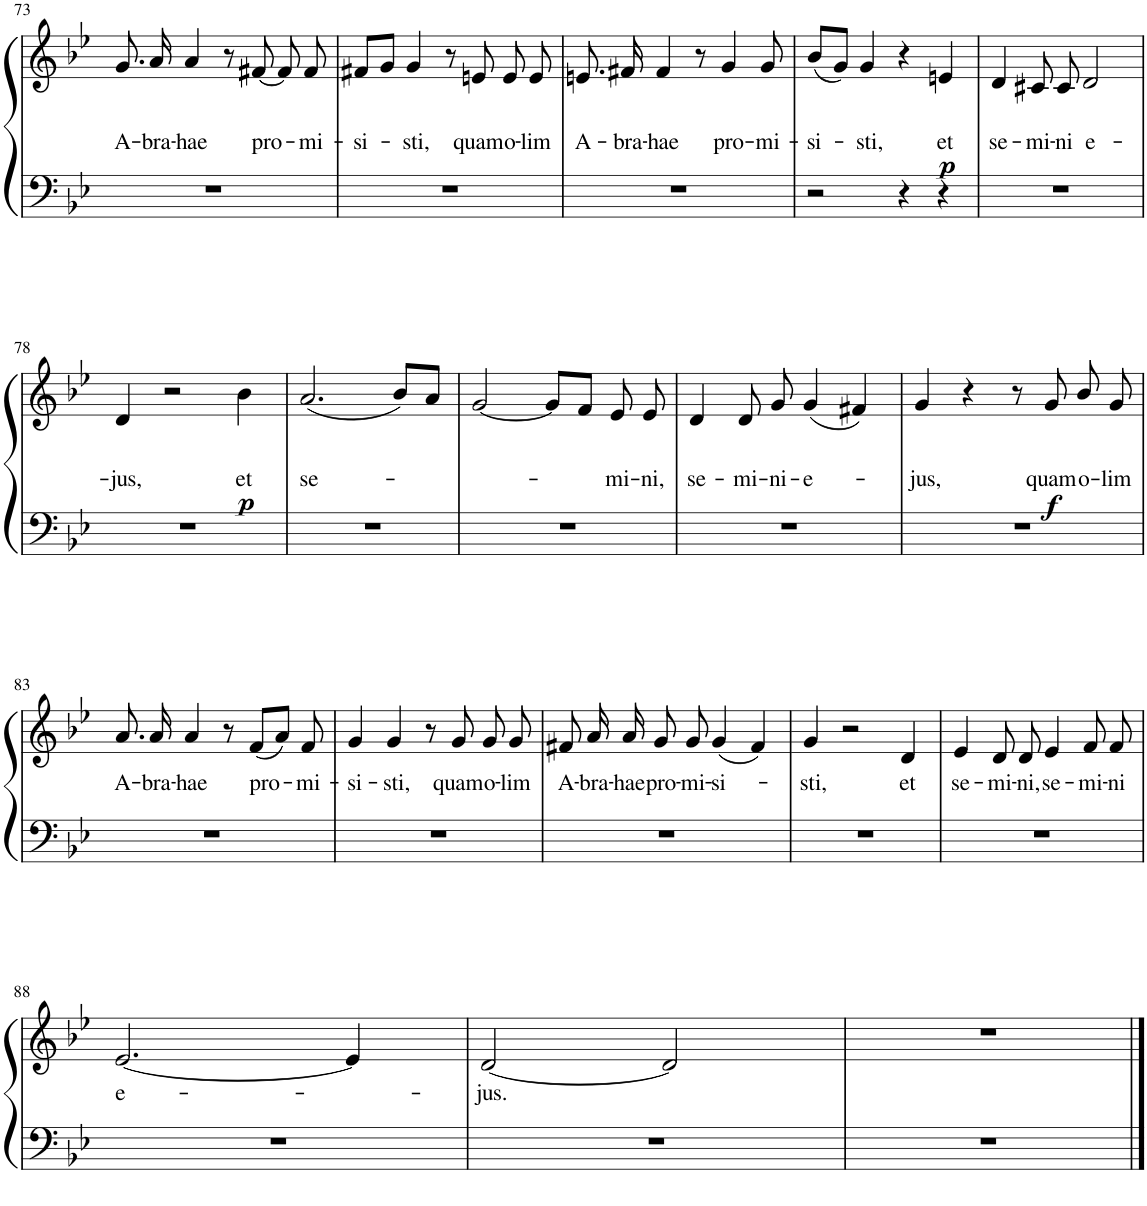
**kern	**kern	**text	**dynam
*part1	*part1	*part1	*part1
*staff2	*staff1	*staff1	*staff1/2
*I"Piano	*	*	*
*I'Pno.	*	*	*
!!LO:PB:g=z
*clefF4	*clefG2	*	*
*k[b-e-]	*k[b-e-]	*	*
*M4/4	*M4/4	*	*
*met(c)	*met(c)	*	*
=73	=73	=73	=73
!	!	!LO:LY:b	!
1r	8.g/	A-	.
!	!	!LO:LY:b	!
.	16a/	-bra-	.
!	!	!LO:LY:b	!
.	4a/	-hae	.
.	8r	.	.
!	!	!LO:LY:b	!
.	[8f#X/	pro-	.
.	8f#/]	.	.
!	!	!LO:LY:b	!
.	8f#/	-mi-	.
=74	=74	=74	=74
!	!	!LO:LY:b	!
1r	8f#X/L	-si-	.
.	8g/J	.	.
!	!	!LO:LY:b	!
.	4g/	-sti,	.
.	8r	.	.
!	!	!LO:LY:b	!
.	8en/	quam	.
!	!	!LO:LY:b	!
.	8e/	o-	.
!	!	!LO:LY:b	!
.	8e/	-lim	.
=75	=75	=75	=75
!	!	!LO:LY:b	!
1r	8.en/	A-	.
!	!	!LO:LY:b	!
.	16f#X/	-bra-	.
!	!	!LO:LY:b	!
.	4f#/	-hae	.
.	8r	.	.
!	!	!LO:LY:b	!
.	4g/	pro-	.
!	!	!LO:LY:b	!
.	8g/	-mi-	.
=76	=76	=76	=76
!	!	!LO:LY:b	!
2r	(8b-/L	-si-	.
.	8g/J)	.	.
!	!	!LO:LY:b	!
.	4g/	-sti,	.
4r	4r	.	.
!	!	!LO:LY:b	!LO:DY:b
4r	4en/	et	p
=77	=77	=77	=77
!	!	!LO:LY:b	!
1r	4d/	se-	.
!	!	!LO:LY:b	!
.	8c#X/	-mi-	.
!	!	!LO:LY:b	!
.	8c#/	-ni	.
!	!	!LO:LY:b	!
.	2d/	e-	.
!!LO:LB:g=z
=78	=78	=78	=78
!	!	!LO:LY:b	!
1r	4d/	-jus,	.
.	2r	.	.
!	!	!LO:LY:b	!LO:DY:b
.	4b-\	et	p
=79	=79	=79	=79
!	!	!LO:LY:b	!
1r	(2.a/	se-	.
.	8b-/L)	.	.
.	8a/J	.	.
=80	=80	=80	=80
1r	[2g/	.	.
.	8g/L]	.	.
.	8f/J	.	.
!	!	!LO:LY:b	!
.	8e-/	-mi-	.
!	!	!LO:LY:b	!
.	8e-/	-ni,	.
=81	=81	=81	=81
!	!	!LO:LY:b	!
1r	4d/	se-	.
!	!	!LO:LY:b	!
.	8d/	-mi-	.
!	!	!LO:LY:b	!
.	8g/	-ni-	.
!	!	!LO:LY:b	!
.	(4g/	-e-	.
.	4f#X/)	.	.
=82	=82	=82	=82
!	!	!LO:LY:b	!
1r	4g/	-jus,	.
.	4r	.	.
.	8r	.	.
!	!	!LO:LY:b	!LO:DY:b
.	8g/	quam	f
!	!	!LO:LY:b	!
.	8b-/	o-	.
!	!	!LO:LY:b	!
.	8g/	-lim	.
!!LO:LB:g=z
=83	=83	=83	=83
!	!	!LO:LY:b	!
1r	8.a/	A-	.
!	!	!LO:LY:b	!
.	16a/	-bra-	.
!	!	!LO:LY:b	!
.	4a/	-hae	.
.	8r	.	.
!	!	!LO:LY:b	!
.	(8f/L	pro-	.
.	8a/J)	.	.
!	!	!LO:LY:b	!
.	8f/	-mi-	.
=84	=84	=84	=84
!	!	!LO:LY:b	!
1r	4g/	-si-	.
!	!	!LO:LY:b	!
.	4g/	-sti,	.
.	8r	.	.
!	!	!LO:LY:b	!
.	8g/	quam	.
!	!	!LO:LY:b	!
.	8g/	o-	.
!	!	!LO:LY:b	!
.	8g/	-lim	.
=85	=85	=85	=85
!	!	!LO:LY:b	!
1r	8f#X/	A-	.
!	!	!LO:LY:b	!
.	16a/	-bra-	.
!	!	!LO:LY:b	!
.	16a/	-hae	.
!	!	!LO:LY:b	!
.	8g/	pro-	.
!	!	!LO:LY:b	!
.	8g/	-mi-	.
!	!	!LO:LY:b	!
.	(4g/	-si-	.
.	4f#/)	.	.
=86	=86	=86	=86
!	!	!LO:LY:b	!
1r	4g/	-sti,	.
.	2r	.	.
!	!	!LO:LY:b	!
.	4d/	et	.
=87	=87	=87	=87
!	!	!LO:LY:b	!
1r	4e-/	se-	.
!	!	!LO:LY:b	!
.	8d/	-mi-	.
!	!	!LO:LY:b	!
.	8d/	-ni,	.
!	!	!LO:LY:b	!
.	4e-/	se-	.
!	!	!LO:LY:b	!
.	8f/	-mi-	.
!	!	!LO:LY:b	!
.	8f/	-ni	.
!!LO:LB:g=z
=88	=88	=88	=88
!	!	!LO:LY:b	!
1r	[2.e-/	e-	.
.	4e-/]	.	.
=89	=89	=89	=89
!	!	!LO:LY:b	!
1r	[2d/	-jus.	.
.	2d/]	.	.
=90	=90	=90	=90
1r	1r	.	.
==	==	==	==
*-	*-	*-	*-
